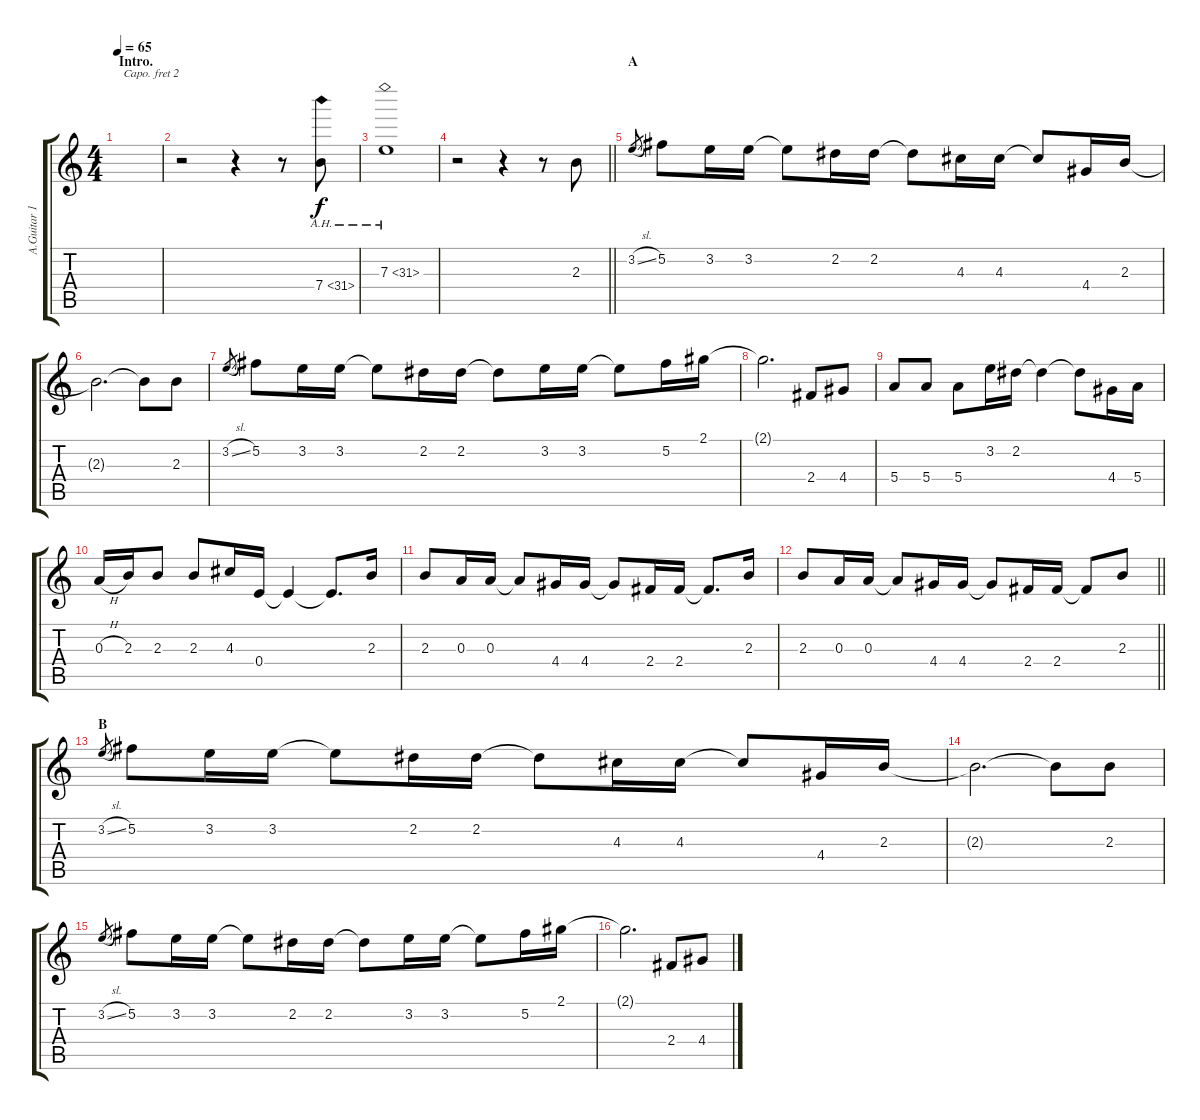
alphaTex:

\track ("A.Guitar 1" "A.Guitar 1") {instrument acousticguitarsteel}
\staff {score tabs}
\capo 2
\tuning (E4 B3 G3 D3 A2 E2) {hide}
\ts (4 4)
\section ("" "Intro.")
\tempo 65
\clef g2
\ks c
|
r.2 r.4 r.8{txt ""} 7.4{ah 24}.8 |
7.3{ah 24}.1 |
\barLineRight lightlight
r.2 r.4 r.8 2.3.8 |
\section ("" "A")
3.2{sl}.8{gr} 5.2.8 3.2.16 3.2.16 3.2{t}.8 2.2.16 2.2.16 2.2{t}.8 4.3.16 4.3.16 4.3{t}.8 4.4.16 2.3.16 |
2.3{t}.2{d} 2.3{t}.8 2.3.8 |
3.2{sl}.8{gr} 5.2.8 3.2.16 3.2.16 3.2{t}.8 2.2.16 2.2.16 2.2{t}.8 3.2.16 3.2.16 3.2{t}.8 5.2.16 2.1.16 |
2.1{t}.2{d} 2.4.8 4.4.8 |
5.4.8 5.4.8 5.4.8 3.2.16 2.2.16 2.2{t}.4 2.2{t}.8 4.4.16 5.4.16 |
0.3{h}.16 2.3.16 2.3.8 2.3.8 4.3.16 0.4.16 0.4{t}.4 0.4{t}.8{d} 2.3.16 |
2.3.8 0.3.16 0.3.16 0.3{t}.8 4.4.16 4.4.16 4.4{t}.8 2.4.16 2.4.16 2.4{t}.8{d} 2.3.16 |
\barLineRight lightlight
2.3.8 0.3.16 0.3.16 0.3{t}.8 4.4.16 4.4.16 4.4{t}.8 2.4.16 2.4.16 2.4{t}.8 2.3.8 |
\section ("" "B")
3.2{sl}.8{gr} 5.2.8 3.2.16 3.2.16 3.2{t}.8 2.2.16 2.2.16 2.2{t}.8 4.3.16 4.3.16 4.3{t}.8 4.4.16 2.3.16 |
2.3{t}.2{d} 2.3{t}.8 2.3.8 |
3.2{sl}.8{gr} 5.2.8 3.2.16 3.2.16 3.2{t}.8 2.2.16 2.2.16 2.2{t}.8 3.2.16 3.2.16 3.2{t}.8 5.2.16 2.1.16 |
2.1{t}.2{d} 2.4.8 4.4.8
